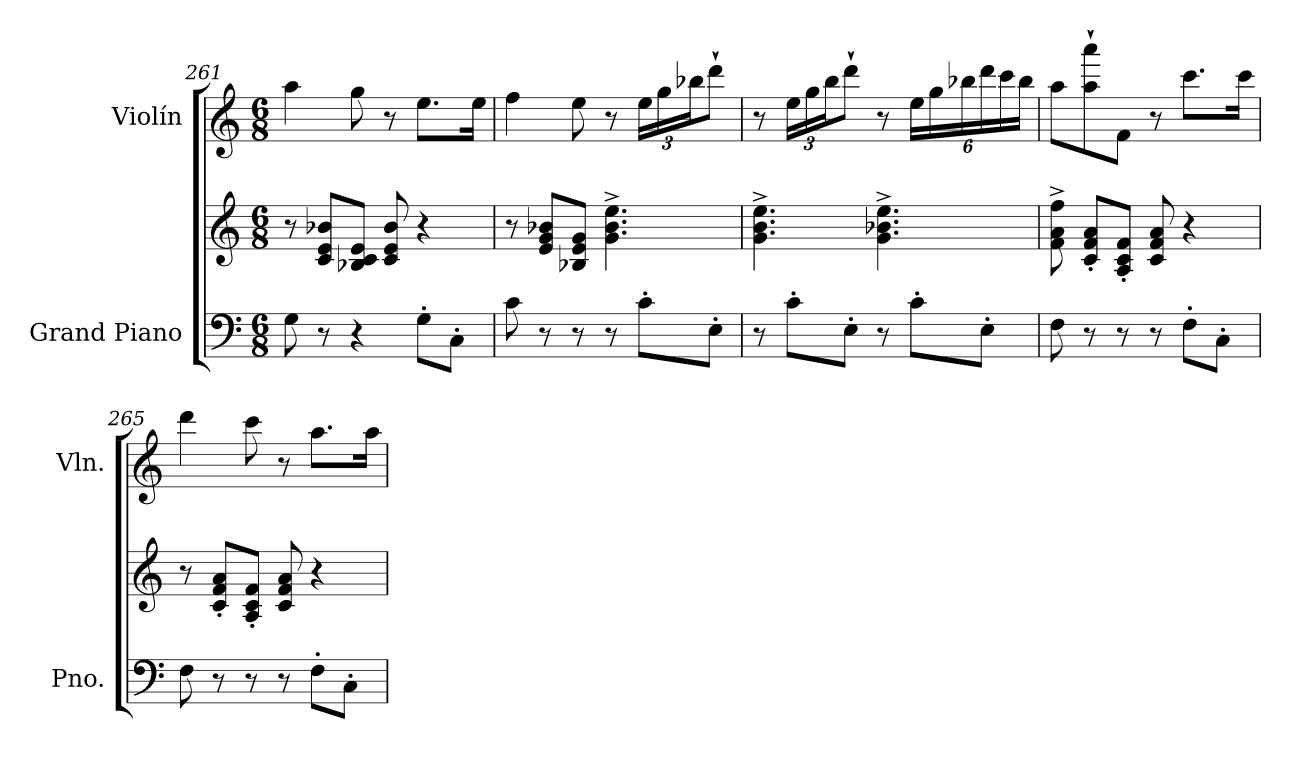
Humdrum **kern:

**kern	**kern	**kern
*part2	*part2	*part1
*staff3	*staff2	*staff1
*I"Grand Piano	*	*I"Violín
*I'Pno.	*	*I'Vln.
!!LO:PB:g=z
*clefF4	*clefG2	*clefG2
*k[]	*k[]	*k[]
*M6/8	*M6/8	*M6/8
=261	=261	=261
8G\	8r	4aa\
8r	8c/ 8e/ 8b-X/L	.
4r	8B-X/ 8c/ 8e/J	8gg\
.	8c/ 8e/ 8b-/	8r
8G'\L	4r	8.ee\L
8C'\J	.	.
.	.	16ee\Jk
=262	=262	=262
8c\	8r	4ff\
8r	8e/ 8g/ 8b-X/L	.
8r	8B-X/ 8e/ 8g/J	8ee\
8r	4.g\^ 4.b-\^ 4.ee\^	8r
*	*	*Xbrackettup
8c'\L	.	24ee\LL
.	.	24gg\
.	.	24bb-X\J
8E'\J	.	8ddd`\J
=263	=263	=263
8r	4.g\^ 4.b\^ 4.ee\^	8r
8c'\L	.	24ee\LL
.	.	24gg\
.	.	24bb\J
8E'\J	.	8ddd`\J
8r	4.g\^ 4.b-X\^ 4.ee\^	8r
8c'\L	.	24ee\LL
.	.	24gg\
.	.	24bb-X\
8E'\J	.	24ddd\
.	.	24ccc\
.	.	24bb-\JJ
!!LO:LB:g=z
=264	=264	=264
8F\	8f\^ 8a\^ 8ff\^	8aa\L
8r	8c/' 8f/' 8a/'L	8aa\` 8aaa\`
8r	8A/' 8c/' 8f/'J	8f\J
8r	8c/ 8f/ 8a/	8r
8F'\L	4r	8.ccc\L
8C'\J	.	.
.	.	16ccc\Jk
=265	=265	=265
8F\	8r	4ddd\
8r	8c/' 8f/' 8a/'L	.
8r	8A/' 8c/' 8f/'J	8ccc\
8r	8c/ 8f/ 8a/	8r
8F'\L	4r	8.aa\L
8C'\J	.	.
.	.	16aa\Jk
=	=	=
*-	*-	*-
